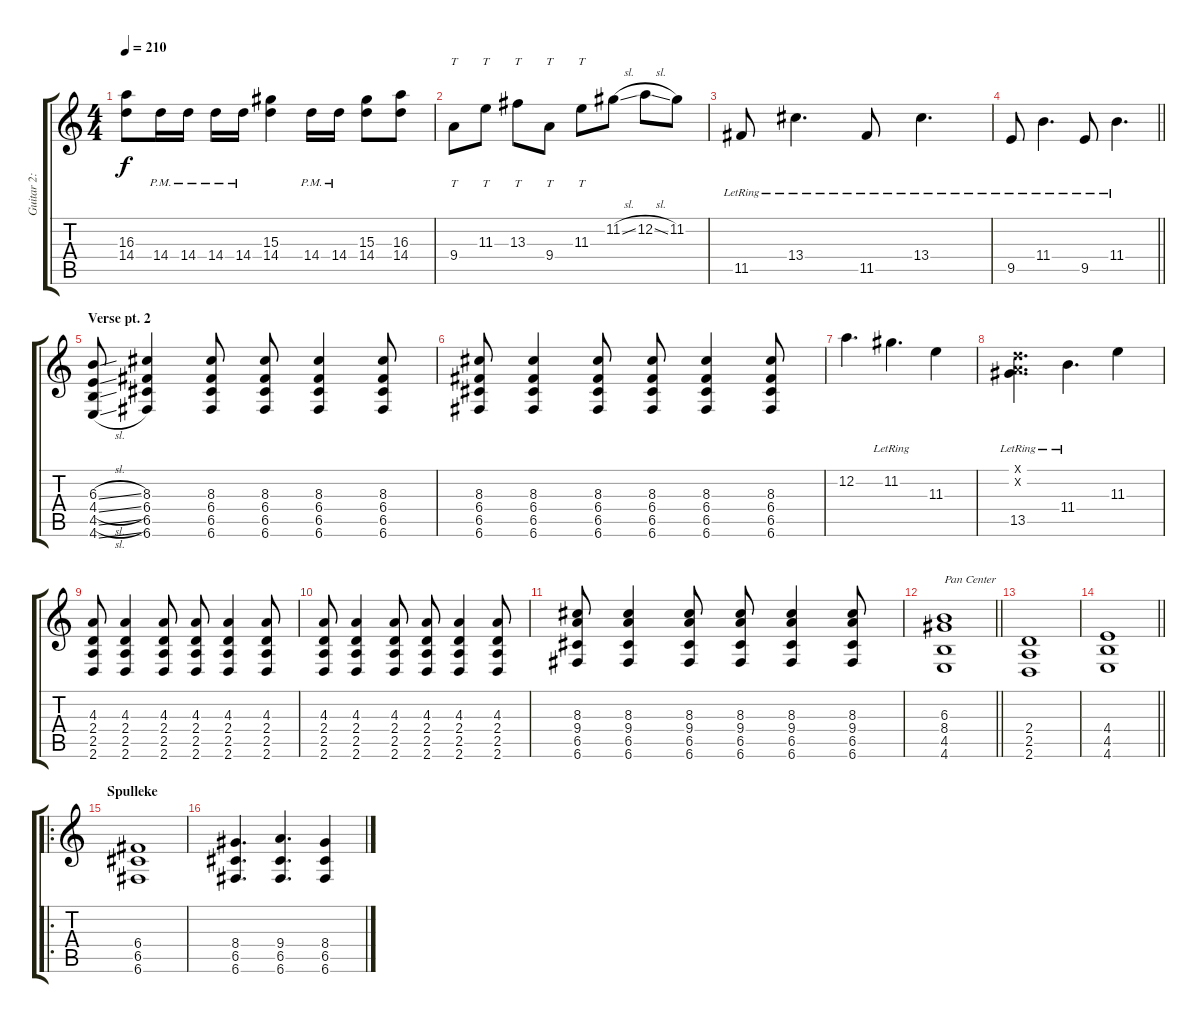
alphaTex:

\track ("Guitar 2: Damon" "Guitar 2: ") {instrument distortionguitar}
\staff {score tabs}
\tuning (D4 A3 F3 C3 G2 C2) {hide}
\ts (4 4)
\tempo 210
\clef g2
\ks c
(16.3 14.4).8{dy f} 14.4{pm}.16 14.4{pm}.16 14.4{pm}.16 14.4{pm}.16 (15.3 14.4).4 14.4{pm}.16 14.4{pm}.16 (15.3 14.4).8 (16.3 14.4).8 |
9.4.8{tt} 11.3.8{tt} 13.3.8{tt} 9.4.8{tt} 11.3.8{tt} 11.2{sl}.8 12.2{sl}.8 11.2.8 |
11.5{lr}.8 13.4{lr}.4{d} 11.5{lr}.8 13.4{lr}.4{d} |
\barLineRight lightlight
9.5{lr}.8 11.4{lr}.4{d} 9.5{lr}.8 11.4{lr}.4{d} |
\section ("" "Verse pt. 2")
(6.3{sl} 4.4{sl} 4.5{sl} 4.6{sl}).8 (8.3 6.4 6.5 6.6).4 (8.3 6.4 6.5 6.6).8 (8.3 6.4 6.5 6.6).8 (8.3 6.4 6.5 6.6).4 (8.3 6.4 6.5 6.6).8 |
(8.3 6.4 6.5 6.6).8 (8.3 6.4 6.5 6.6).4 (8.3 6.4 6.5 6.6).8 (8.3 6.4 6.5 6.6).8 (8.3 6.4 6.5 6.6).4 (8.3 6.4 6.5 6.6).8 |
12.2.4{d} 11.2{lr}.4{d} 11.3.4 |
(0.1{x} 0.2{x} 13.5{lr}).4{d} 11.4{lr}.4{d} 11.3.4 |
(4.3 2.4 2.5 2.6).8 (4.3 2.4 2.5 2.6).4 (4.3 2.4 2.5 2.6).8 (4.3 2.4 2.5 2.6).8 (4.3 2.4 2.5 2.6).4 (4.3 2.4 2.5 2.6).8 |
(4.3 2.4 2.5 2.6).8 (4.3 2.4 2.5 2.6).4 (4.3 2.4 2.5 2.6).8 (4.3 2.4 2.5 2.6).8 (4.3 2.4 2.5 2.6).4 (4.3 2.4 2.5 2.6).8 |
(8.3 9.4 6.5 6.6).8 (8.3 9.4 6.5 6.6).4 (8.3 9.4 6.5 6.6).8 (8.3 9.4 6.5 6.6).8 (8.3 9.4 6.5 6.6).4 (8.3 9.4 6.5 6.6).8 |
\barLineRight lightlight
(6.3 8.4 4.5 4.6).1{txt "Pan Center" volume 12 balance 8} |
\section ("" "")
(2.4 2.5 2.6).1 |
\barLineRight lightlight
(4.4 4.5 4.6).1 |
\ro
\section ("" "Spulleke")
(6.4 6.5 6.6).1 |
(8.4 6.5 6.6).4{d} (9.4 6.5 6.6).4{d} (8.4 6.5 6.6).4
